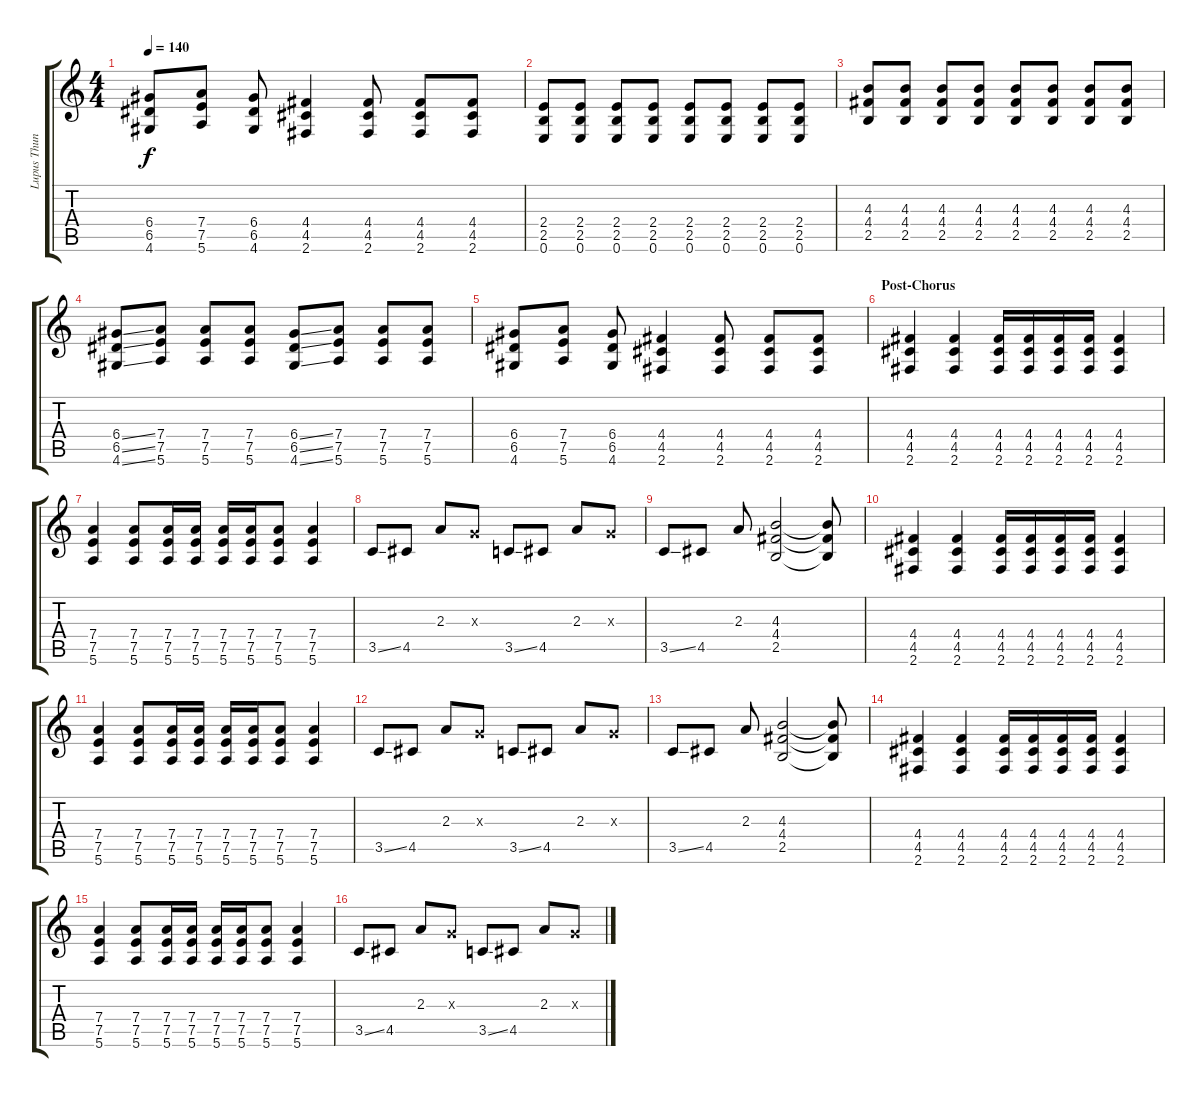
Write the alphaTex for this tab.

\track ("Lupus Thunder" "Lupus Thun") {instrument overdrivenguitar}
\staff {score tabs}
\tuning (E4 B3 G3 D3 A2 E2) {hide}
\ts (4 4)
\tempo 140
\clef g2
\ks c
(6.4 6.5 4.6).8{dy f} (7.4 7.5 5.6).8 (6.4 6.5 4.6).8 (4.4 4.5 2.6).4 (4.4 4.5 2.6).8 (4.4 4.5 2.6).8 (4.4 4.5 2.6).8 |
(2.4 2.5 0.6).8 (2.4 2.5 0.6).8 (2.4 2.5 0.6).8 (2.4 2.5 0.6).8 (2.4 2.5 0.6).8 (2.4 2.5 0.6).8 (2.4 2.5 0.6).8 (2.4 2.5 0.6).8 |
(4.3 4.4 2.5).8 (4.3 4.4 2.5).8 (4.3 4.4 2.5).8 (4.3 4.4 2.5).8 (4.3 4.4 2.5).8 (4.3 4.4 2.5).8 (4.3 4.4 2.5).8 (4.3 4.4 2.5).8 |
(6.4{ss} 6.5{ss} 4.6{ss}).8 (7.4 7.5 5.6).8 (7.4 7.5 5.6).8 (7.4 7.5 5.6).8 (6.4{ss} 6.5{ss} 4.6{ss}).8 (7.4 7.5 5.6).8 (7.4 7.5 5.6).8 (7.4 7.5 5.6).8 |
(6.4 6.5 4.6).8 (7.4 7.5 5.6).8 (6.4 6.5 4.6).8 (4.4 4.5 2.6).4 (4.4 4.5 2.6).8 (4.4 4.5 2.6).8 (4.4 4.5 2.6).8 |
\section ("" "Post-Chorus")
(4.4 4.5 2.6).4 (4.4 4.5 2.6).4 (4.4 4.5 2.6).16 (4.4 4.5 2.6).16 (4.4 4.5 2.6).16 (4.4 4.5 2.6).16 (4.4 4.5 2.6).4 |
(7.4 7.5 5.6).4 (7.4 7.5 5.6).8 (7.4 7.5 5.6).16 (7.4 7.5 5.6).16 (7.4 7.5 5.6).16 (7.4 7.5 5.6).16 (7.4 7.5 5.6).8 (7.4 7.5 5.6).4 |
3.5{ss}.8 4.5.8 2.3.8 0.3{x}.8 3.5{ss}.8 4.5.8 2.3.8 0.3{x}.8 |
3.5{ss}.8 4.5.8 2.3.8 (4.3 4.4 2.5).2 (4.3{t} 4.4{t} 2.5{t}).8 |
(4.4 4.5 2.6).4 (4.4 4.5 2.6).4 (4.4 4.5 2.6).16 (4.4 4.5 2.6).16 (4.4 4.5 2.6).16 (4.4 4.5 2.6).16 (4.4 4.5 2.6).4 |
(7.4 7.5 5.6).4 (7.4 7.5 5.6).8 (7.4 7.5 5.6).16 (7.4 7.5 5.6).16 (7.4 7.5 5.6).16 (7.4 7.5 5.6).16 (7.4 7.5 5.6).8 (7.4 7.5 5.6).4 |
3.5{ss}.8 4.5.8 2.3.8 0.3{x}.8 3.5{ss}.8 4.5.8 2.3.8 0.3{x}.8 |
3.5{ss}.8 4.5.8 2.3.8 (4.3 4.4 2.5).2 (4.3{t} 4.4{t} 2.5{t}).8 |
(4.4 4.5 2.6).4 (4.4 4.5 2.6).4 (4.4 4.5 2.6).16 (4.4 4.5 2.6).16 (4.4 4.5 2.6).16 (4.4 4.5 2.6).16 (4.4 4.5 2.6).4 |
(7.4 7.5 5.6).4 (7.4 7.5 5.6).8 (7.4 7.5 5.6).16 (7.4 7.5 5.6).16 (7.4 7.5 5.6).16 (7.4 7.5 5.6).16 (7.4 7.5 5.6).8 (7.4 7.5 5.6).4 |
3.5{ss}.8 4.5.8 2.3.8 0.3{x}.8 3.5{ss}.8 4.5.8 2.3.8 0.3{x}.8
